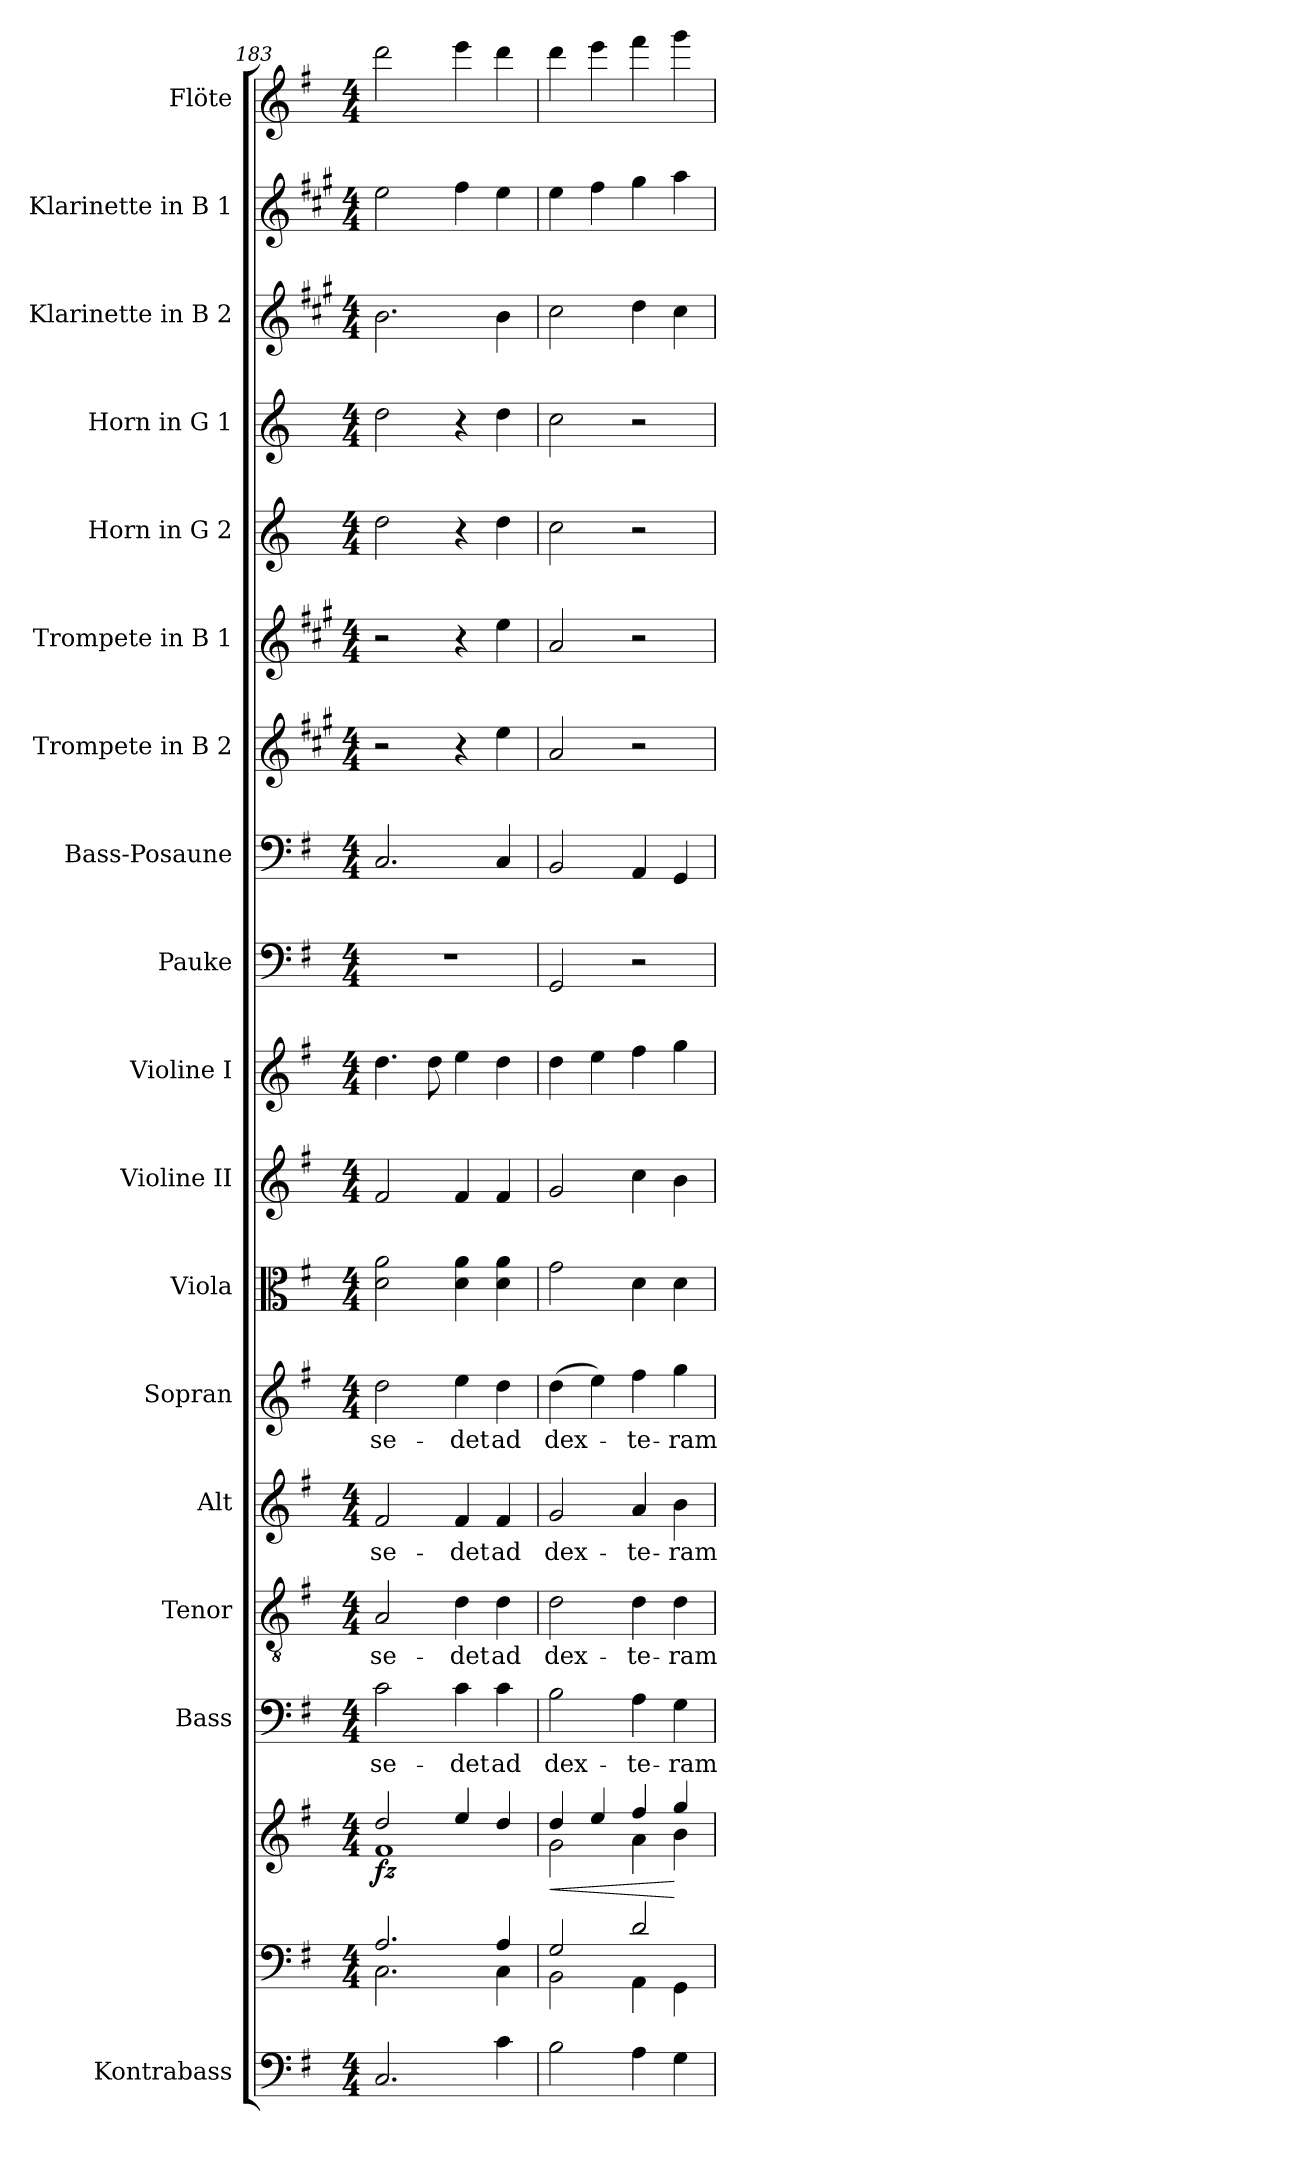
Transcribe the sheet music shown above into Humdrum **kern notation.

**kern	**kern	**kern	**dynam	**kern	**text	**kern	**text	**kern	**text	**kern	**text	**kern	**kern	**kern	**kern	**kern	**kern	**kern	**kern	**kern	**kern	**kern	**kern
*part18	*part17	*part17	*part17	*part16	*part16	*part15	*part15	*part14	*part14	*part13	*part13	*part12	*part11	*part10	*part9	*part8	*part7	*part6	*part5	*part4	*part3	*part2	*part1
*staff19	*staff18	*staff17	*staff17/18	*staff16	*staff16	*staff15	*staff15	*staff14	*staff14	*staff13	*staff13	*staff12	*staff11	*staff10	*staff9	*staff8	*staff7	*staff6	*staff5	*staff4	*staff3	*staff2	*staff1
*I"Kontrabass	*	*	*	*I"Bass	*	*I"Tenor	*	*I"Alt	*	*I"Sopran	*	*I"Viola	*I"Violine II	*I"Violine I	*I"Pauke	*I"Bass-Posaune	*I"Trompete in B 2	*I"Trompete in B 1	*I"Horn in G 2	*I"Horn in G 1	*I"Klarinette in B 2	*I"Klarinette in B 1	*I"Flöte
*I'Kb.	*	*	*	*I'B	*	*I'T	*	*I'A	*	*I'S	*	*I'Vla.	*I'Vl. II	*I'Vl. I	*I'Pk.	*I'B. Pos.	*	*	*I'Hrn. 2	*I'Hrn. 1	*	*	*I'Fl.
!!LO:PB:g=z
*clefF4	*clefF4	*clefG2	*	*clefF4	*	*clefGv2	*	*clefG2	*	*clefG2	*	*clefC3	*clefG2	*clefG2	*clefF4	*clefF4	*clefG2	*clefG2	*clefG2	*clefG2	*clefG2	*clefG2	*clefG2
*ITrd7c12	*	*	*	*	*	*	*	*	*	*	*	*	*	*	*	*	*ITrd1c2	*ITrd1c2	*ITrd3c5	*ITrd3c5	*ITrd1c2	*ITrd1c2	*
*k[f#]	*k[f#]	*k[f#]	*	*k[f#]	*	*k[f#]	*	*k[f#]	*	*k[f#]	*	*k[f#]	*k[f#]	*k[f#]	*k[f#]	*k[f#]	*k[f#]	*k[f#]	*k[f#]	*k[f#]	*k[f#]	*k[f#]	*k[f#]
*G:	*G:	*G:	*	*G:	*	*G:	*	*G:	*	*G:	*	*G:	*G:	*G:	*G:	*G:	*G:	*G:	*G:	*G:	*G:	*G:	*G:
*M4/4	*M4/4	*M4/4	*	*M4/4	*	*M4/4	*	*M4/4	*	*M4/4	*	*M4/4	*M4/4	*M4/4	*M4/4	*M4/4	*M4/4	*M4/4	*M4/4	*M4/4	*M4/4	*M4/4	*M4/4
=183	=183	=183	=183	=183	=183	=183	=183	=183	=183	=183	=183	=183	=183	=183	=183	=183	=183	=183	=183	=183	=183	=183	=183
*	*^	*^	*	*	*	*	*	*	*	*	*	*	*	*	*	*	*	*	*	*	*	*	*
!	!	!	!	!	!LO:DY:b	!	!LO:LY:b	!	!LO:LY:b	!	!LO:LY:b	!	!LO:LY:b	!	!	!	!	!	!	!	!	!	!	!	!
2.CC/	2.A/	2.C\	2dd/	1f#	fz	2c\	se-	2A/	se-	2f#/	se-	2dd\	se-	2d\ 2a\	2f#/	4.dd\	1r	2.C/	2r	2r	2a\	2a\	2.a\	2dd\	2ddd\
.	.	.	.	.	.	.	.	.	.	.	.	.	.	.	.	8dd\	.	.	.	.	.	.	.	.	.
!	!	!	!	!	!	!	!LO:LY:b	!	!LO:LY:b	!	!LO:LY:b	!	!LO:LY:b	!	!	!	!	!	!	!	!	!	!	!	!
.	.	.	4ee/	.	.	4c\	-det	4d\	-det	4f#/	-det	4ee\	-det	4d\ 4a\	4f#/	4ee\	.	.	4r	4r	4r	4r	.	4ee\	4eee\
!	!	!	!	!	!	!	!LO:LY:b	!	!LO:LY:b	!	!LO:LY:b	!	!LO:LY:b	!	!	!	!	!	!	!	!	!	!	!	!
4C\	4A/	4C\	4dd/	.	.	4c\	ad	4d\	ad	4f#/	ad	4dd\	ad	4d\ 4a\	4f#/	4dd\	.	4C/	4dd\	4dd\	4a\	4a\	4a\	4dd\	4ddd\
=184	=184	=184	=184	=184	=184	=184	=184	=184	=184	=184	=184	=184	=184	=184	=184	=184	=184	=184	=184	=184	=184	=184	=184	=184	=184
!	!	!	!	!	!LO:HP:b	!	!LO:LY:b	!	!LO:LY:b	!	!LO:LY:b	!	!LO:LY:b	!	!	!	!	!	!	!	!	!	!	!	!
2BB\	2G/	2BB\	4dd/	2g\	<	2B\	dex-	2d\	dex-	2g/	dex-	(>4dd\	dex-	2g\	2g/	4dd\	2GG/	2BB/	2g/	2g/	2g\	2g\	2b\	4dd\	4ddd\
.	.	.	4ee/	.	.	.	.	.	.	.	.	4ee\)	.	.	.	4ee\	.	.	.	.	.	.	.	4ee\	4eee\
!	!	!	!	!	!	!	!LO:LY:b	!	!LO:LY:b	!	!LO:LY:b	!	!LO:LY:b	!	!	!	!	!	!	!	!	!	!	!	!
4AA\	2d/	4AA\	4ff#/	4a\	.	4A\	-te-	4d\	-te-	4a/	-te-	4ff#\	-te-	4d\	4cc\	4ff#\	2r	4AA/	2r	2r	2r	2r	4cc\	4ff#\	4fff#\
!	!	!	!	!	!	!	!LO:LY:b	!	!LO:LY:b	!	!LO:LY:b	!	!LO:LY:b	!	!	!	!	!	!	!	!	!	!	!	!
4GG\	.	4GG\	4gg/	4b\	[	4G\	-ram	4d\	-ram	4b\	-ram	4gg\	-ram	4d\	4b\	4gg\	.	4GG/	.	.	.	.	4b\	4gg\	4ggg\
*	*v	*v	*	*	*	*	*	*	*	*	*	*	*	*	*	*	*	*	*	*	*	*	*	*	*
*	*	*v	*v	*	*	*	*	*	*	*	*	*	*	*	*	*	*	*	*	*	*	*	*	*
=	=	=	=	=	=	=	=	=	=	=	=	=	=	=	=	=	=	=	=	=	=	=	=
*-	*-	*-	*-	*-	*-	*-	*-	*-	*-	*-	*-	*-	*-	*-	*-	*-	*-	*-	*-	*-	*-	*-	*-
